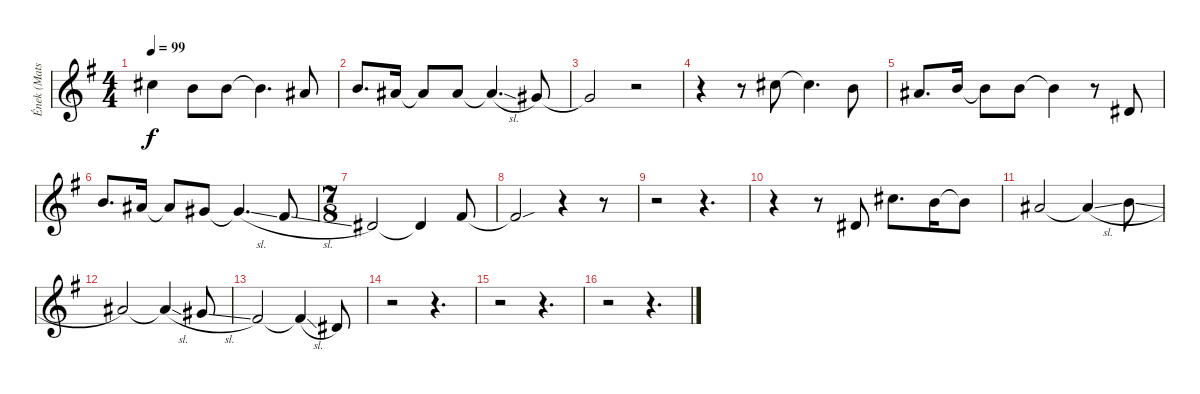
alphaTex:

\track ("Ének (Mats Levén)" "Ének (Mats") {instrument tenorsax}
\staff {score}
\tuning (E4 B3 G3 D3 A2 E2) {hide}
\ts (4 4)
\tempo 99
\clef g2
\ks g
9.1.4{dy f} 7.1.8 7.1.8 7.1{t}.4{d} 6.1.8 |
7.1.8{d} 6.1.16 6.1{t}.8 6.1.8 6.1{sl t}.4{d} 4.1.8 |
4.1{t}.2 r.2 |
r.4 r.8 9.1.8 9.1{t}.4{d} 7.1.8 |
6.1.8{d} 7.1.16 7.1{t}.8 7.1.8 7.1{t}.4 r.8 4.2.8 |
7.1.8{d} 6.1.16 6.1{t}.8 9.2.8 9.2{sl t}.4{d} 7.2{sl}.8 |
\ts (7 8)
4.2.2 4.2{t}.4 2.1.8 |
2.1{sou t}.2 r.4 r.8 |
r.2 r.4{d} |
r.4 r.8 4.2.8{beam split} 9.1.8{d beam merge} 7.1.16 7.1{t}.8 |
11.2.2 11.2{sl t}.4 12.2{sl}.8 |
11.2.2 11.2{sl t}.4 9.2{sl}.8 |
7.2.2 7.2{sl t}.4 4.2.8 |
r.2 r.4{d} |
r.2 r.4{d} |
r.2 r.4{d}
